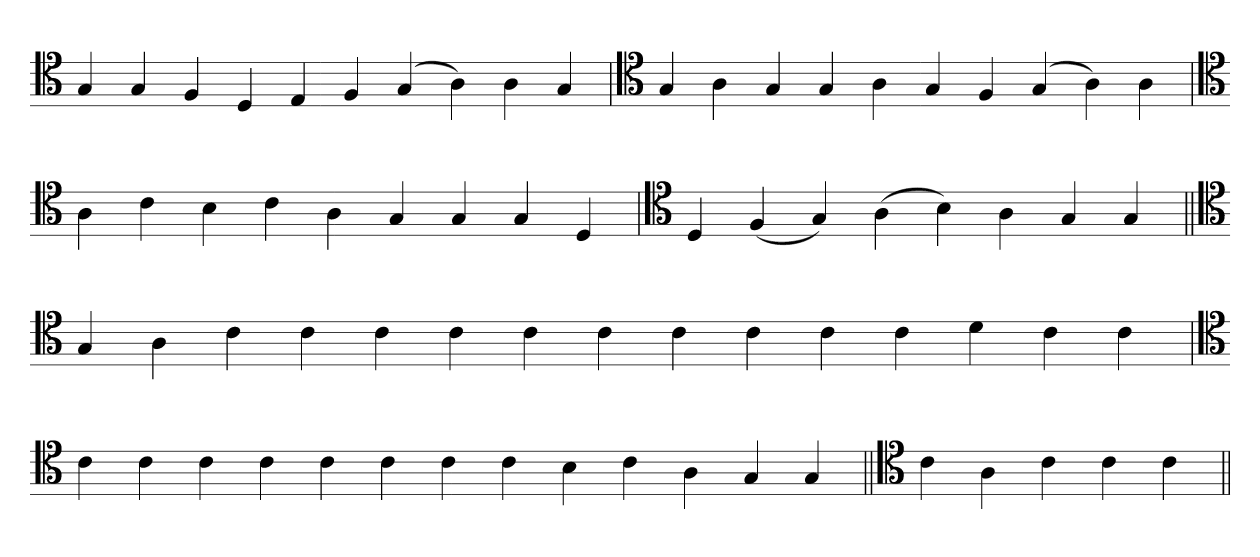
**kern
*part1
*staff1
*clefC4
=
4G
4G
4F
4D
4E
4F
(4G
4A)
4A
4G
=`
*clefC4
4G
4A
4G
4G
4A
4G
4F
(4G
4A)
4A
='
*clefC4
4A
4c
4B
4c
4A
4G
4G
4G
4D
=`
*clefC4
4D
(4F
4G)
(4A
4B)
4A
4G
4G
=||
*clefC4
4G
4A
4c
4c
4c
4c
4c
4c
4c
4c
4c
4c
4d
4c
4c
=
*clefC4
4c
4c
4c
4c
4c
4c
4c
4c
4B
4c
4A
4G
4G
=||
*clefC4
4c
4A
4c
4c
4c
=||
*-
